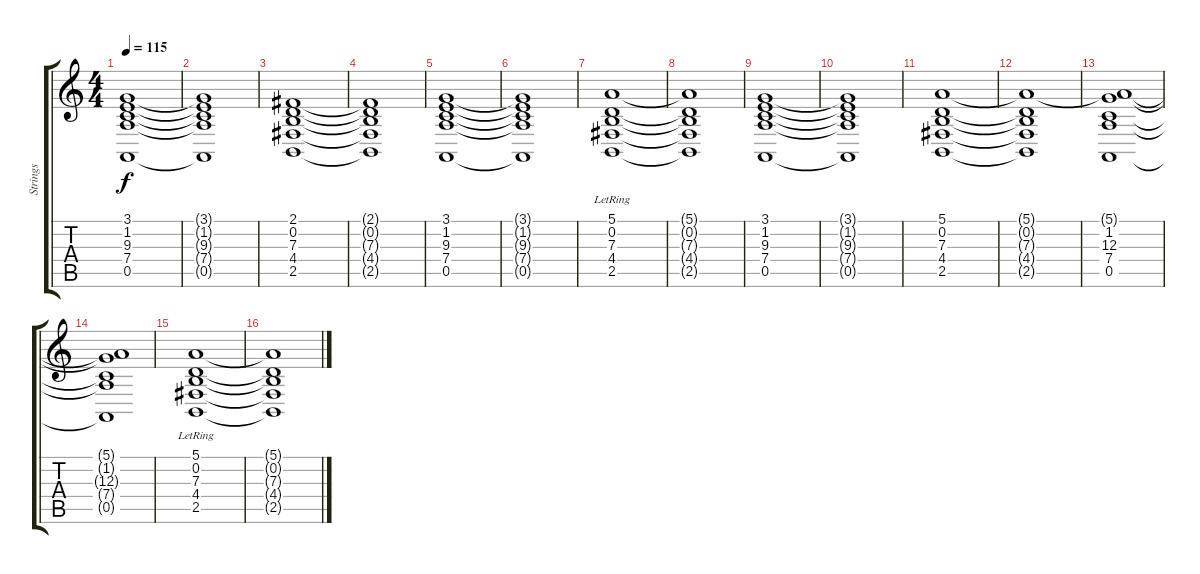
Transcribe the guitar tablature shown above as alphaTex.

\track ("Strings" "Strings") {instrument synthstrings1}
\staff {score tabs}
\tuning (E4 B3 G3 D3 A2 E2) {hide}
\ts (4 4)
\tempo 115
\clef g2
\ks c
(3.1 1.2 9.3 7.4 0.5).1{dy f} |
(3.1{t} 1.2{t} 9.3{t} 7.4{t} 0.5{t}).1 |
(2.1 0.2 7.3 4.4 2.5).1 |
(2.1{t} 0.2{t} 7.3{t} 4.4{t} 2.5{t}).1 |
(3.1 1.2 9.3 7.4 0.5).1 |
(3.1{t} 1.2{t} 9.3{t} 7.4{t} 0.5{t}).1 |
(5.1{lr} 0.2 7.3 4.4 2.5).1 |
(5.1{t} 0.2{t} 7.3{t} 4.4{t} 2.5{t}).1 |
(3.1 1.2 9.3 7.4 0.5).1 |
(3.1{t} 1.2{t} 9.3{t} 7.4{t} 0.5{t}).1 |
(5.1 0.2 7.3 4.4 2.5).1 |
(5.1{t} 0.2{t} 7.3{t} 4.4{t} 2.5{t}).1 |
(5.1{t} 1.2 12.3 7.4 0.5).1 |
(5.1{t} 1.2{t} 12.3{t} 7.4{t} 0.5{t}).1 |
(5.1{lr} 0.2 7.3 4.4 2.5).1 |
(5.1{t} 0.2{t} 7.3{t} 4.4{t} 2.5{t}).1
